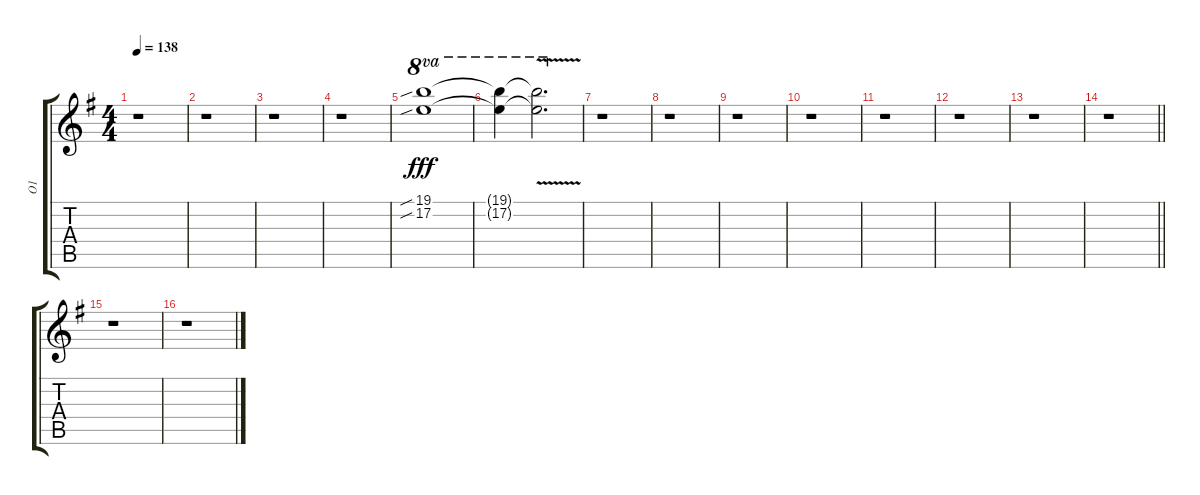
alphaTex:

\track ("O1" "O1") {instrument overdrivenguitar}
\staff {score tabs}
\tuning (E4 B3 G3 D3 A2 E2) {hide}
\ts (4 4)
\tempo 138
\clef g2
\ks g
r.1{dy fff} |
r.1 |
r.1 |
r.1 |
(19.1{sib} 17.2{sib}).1{ot 8va} |
(19.1{t} 17.2{t}).4{ot 8va} (19.1{v t} 17.2{v t}).2{d ot 8va} |
r.1 |
r.1 |
r.1 |
r.1 |
r.1 |
r.1 |
r.1 |
\barLineRight lightlight
r.1 |
r.1 |
r.1
